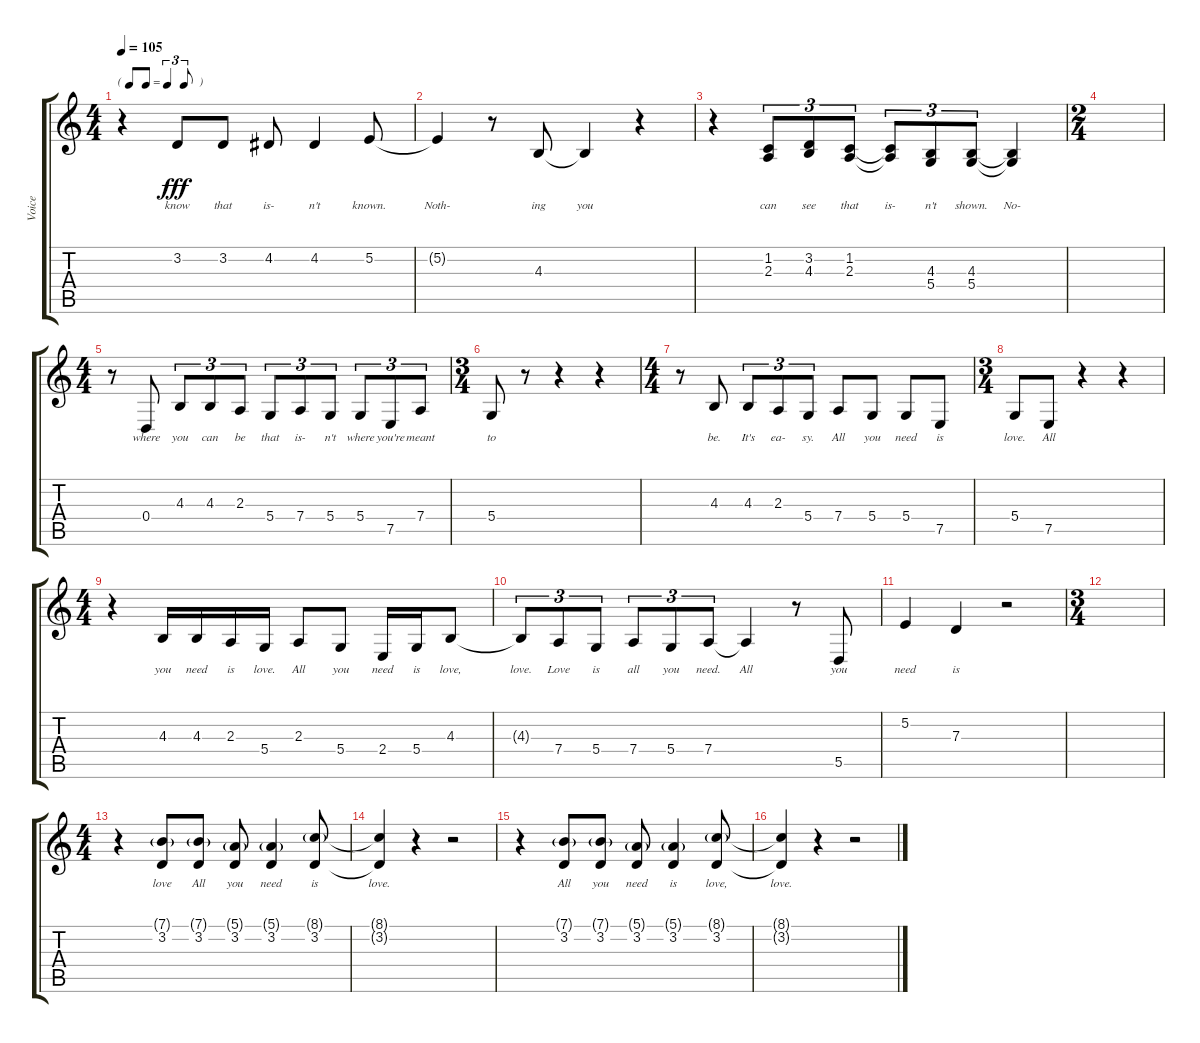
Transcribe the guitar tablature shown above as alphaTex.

\track ("Voice" "Voice") {instrument altosax}
\staff {score tabs}
\tuning (E4 B3 G3 D3 A2 E2) {hide}
\ts (4 4)
\tf triplet8th
\tempo 105
\clef g2
\ks c
r.4{dy fff} 3.2.8{lyrics (0 "know") lyrics (1 "") lyrics (2 "") lyrics (3 "") lyrics (4 "")} 3.2.8{lyrics (0 "that") lyrics (1 "") lyrics (2 "") lyrics (3 "") lyrics (4 "")} 4.2.8{lyrics (0 "is-") lyrics (1 "") lyrics (2 "") lyrics (3 "") lyrics (4 "")} 4.2.4{lyrics (0 "n't") lyrics (1 "") lyrics (2 "") lyrics (3 "") lyrics (4 "")} 5.2.8{lyrics (0 "known.") lyrics (1 "") lyrics (2 "") lyrics (3 "") lyrics (4 "")} |
5.2{t}.4{lyrics (0 "Noth-") lyrics (1 "") lyrics (2 "") lyrics (3 "") lyrics (4 "")} r.8 4.3.8{lyrics (0 "ing") lyrics (1 "") lyrics (2 "") lyrics (3 "") lyrics (4 "")} 4.3{t}.4{lyrics (0 "you") lyrics (1 "") lyrics (2 "") lyrics (3 "") lyrics (4 "")} r.4 |
r.4 (1.2 2.3).8{tu (3 2) lyrics (0 "can") lyrics (1 "") lyrics (2 "") lyrics (3 "") lyrics (4 "")} (3.2 4.3).8{tu (3 2) lyrics (0 "see") lyrics (1 "") lyrics (2 "") lyrics (3 "") lyrics (4 "")} (1.2 2.3).8{tu (3 2) lyrics (0 "that") lyrics (1 "") lyrics (2 "") lyrics (3 "") lyrics (4 "")} (1.2{t} 2.3{t}).8{tu (3 2) lyrics (0 "is-") lyrics (1 "") lyrics (2 "") lyrics (3 "") lyrics (4 "")} (4.3 5.4).8{tu (3 2) lyrics (0 "n't") lyrics (1 "") lyrics (2 "") lyrics (3 "") lyrics (4 "")} (4.3 5.4).8{tu (3 2) lyrics (0 "shown.") lyrics (1 "") lyrics (2 "") lyrics (3 "") lyrics (4 "")} (4.3{t} 5.4{t}).4{lyrics (0 "No-") lyrics (1 "") lyrics (2 "") lyrics (3 "") lyrics (4 "")} |
\ts (2 4)
|
\ts (4 4)
r.8 0.4.8{lyrics (0 "where") lyrics (1 "") lyrics (2 "") lyrics (3 "") lyrics (4 "")} 4.3.8{tu (3 2) lyrics (0 "you") lyrics (1 "") lyrics (2 "") lyrics (3 "") lyrics (4 "")} 4.3.8{tu (3 2) lyrics (0 "can") lyrics (1 "") lyrics (2 "") lyrics (3 "") lyrics (4 "")} 2.3.8{tu (3 2) lyrics (0 "be") lyrics (1 "") lyrics (2 "") lyrics (3 "") lyrics (4 "")} 5.4.8{tu (3 2) lyrics (0 "that") lyrics (1 "") lyrics (2 "") lyrics (3 "") lyrics (4 "")} 7.4.8{tu (3 2) lyrics (0 "is-") lyrics (1 "") lyrics (2 "") lyrics (3 "") lyrics (4 "")} 5.4.8{tu (3 2) lyrics (0 "n't") lyrics (1 "") lyrics (2 "") lyrics (3 "") lyrics (4 "")} 5.4.8{tu (3 2) lyrics (0 "where") lyrics (1 "") lyrics (2 "") lyrics (3 "") lyrics (4 "")} 7.5.8{tu (3 2) lyrics (0 "you're") lyrics (1 "") lyrics (2 "") lyrics (3 "") lyrics (4 "")} 7.4.8{tu (3 2) lyrics (0 "meant") lyrics (1 "") lyrics (2 "") lyrics (3 "") lyrics (4 "")} |
\ts (3 4)
5.4.8{lyrics (0 "to") lyrics (1 "") lyrics (2 "") lyrics (3 "") lyrics (4 "")} r.8 r.4 r.4 |
\ts (4 4)
r.8 4.3.8{lyrics (0 "be.") lyrics (1 "") lyrics (2 "") lyrics (3 "") lyrics (4 "")} 4.3.8{tu (3 2) lyrics (0 "It's") lyrics (1 "") lyrics (2 "") lyrics (3 "") lyrics (4 "")} 2.3.8{tu (3 2) lyrics (0 "ea-") lyrics (1 "") lyrics (2 "") lyrics (3 "") lyrics (4 "")} 5.4.8{tu (3 2) lyrics (0 "sy.") lyrics (1 "") lyrics (2 "") lyrics (3 "") lyrics (4 "")} 7.4.8{lyrics (0 "All") lyrics (1 "") lyrics (2 "") lyrics (3 "") lyrics (4 "")} 5.4.8{lyrics (0 "you") lyrics (1 "") lyrics (2 "") lyrics (3 "") lyrics (4 "")} 5.4.8{lyrics (0 "need") lyrics (1 "") lyrics (2 "") lyrics (3 "") lyrics (4 "")} 7.5.8{lyrics (0 "is") lyrics (1 "") lyrics (2 "") lyrics (3 "") lyrics (4 "")} |
\ts (3 4)
5.4.8{lyrics (0 "love.") lyrics (1 "") lyrics (2 "") lyrics (3 "") lyrics (4 "")} 7.5.8{lyrics (0 "All") lyrics (1 "") lyrics (2 "") lyrics (3 "") lyrics (4 "")} r.4 r.4 |
\ts (4 4)
r.4 4.3.16{lyrics (0 "you") lyrics (1 "") lyrics (2 "") lyrics (3 "") lyrics (4 "")} 4.3.16{lyrics (0 "need") lyrics (1 "") lyrics (2 "") lyrics (3 "") lyrics (4 "")} 2.3.16{lyrics (0 "is") lyrics (1 "") lyrics (2 "") lyrics (3 "") lyrics (4 "")} 5.4.16{lyrics (0 "love.") lyrics (1 "") lyrics (2 "") lyrics (3 "") lyrics (4 "")} 2.3.8{lyrics (0 "All") lyrics (1 "") lyrics (2 "") lyrics (3 "") lyrics (4 "")} 5.4.8{lyrics (0 "you") lyrics (1 "") lyrics (2 "") lyrics (3 "") lyrics (4 "")} 2.4.16{lyrics (0 "need") lyrics (1 "") lyrics (2 "") lyrics (3 "") lyrics (4 "")} 5.4.16{lyrics (0 "is") lyrics (1 "") lyrics (2 "") lyrics (3 "") lyrics (4 "")} 4.3.8{lyrics (0 "love,") lyrics (1 "") lyrics (2 "") lyrics (3 "") lyrics (4 "")} |
4.3{t}.8{tu (3 2) lyrics (0 "love.") lyrics (1 "") lyrics (2 "") lyrics (3 "") lyrics (4 "")} 7.4.8{tu (3 2) lyrics (0 "Love") lyrics (1 "") lyrics (2 "") lyrics (3 "") lyrics (4 "")} 5.4.8{tu (3 2) lyrics (0 "is") lyrics (1 "") lyrics (2 "") lyrics (3 "") lyrics (4 "")} 7.4.8{tu (3 2) lyrics (0 "all") lyrics (1 "") lyrics (2 "") lyrics (3 "") lyrics (4 "")} 5.4.8{tu (3 2) lyrics (0 "you") lyrics (1 "") lyrics (2 "") lyrics (3 "") lyrics (4 "")} 7.4.8{tu (3 2) lyrics (0 "need.") lyrics (1 "") lyrics (2 "") lyrics (3 "") lyrics (4 "")} 7.4{t}.4{lyrics (0 "All") lyrics (1 "") lyrics (2 "") lyrics (3 "") lyrics (4 "")} r.8 5.5.8{lyrics (0 "you") lyrics (1 "") lyrics (2 "") lyrics (3 "") lyrics (4 "")} |
5.2.4{lyrics (0 "need") lyrics (1 "") lyrics (2 "") lyrics (3 "") lyrics (4 "")} 7.3.4{lyrics (0 "is") lyrics (1 "") lyrics (2 "") lyrics (3 "") lyrics (4 "")} r.2 |
\ts (3 4)
|
\ts (4 4)
r.4 (7.1{g} 3.2).8{lyrics (0 "love") lyrics (1 "") lyrics (2 "") lyrics (3 "") lyrics (4 "")} (7.1{g} 3.2).8{lyrics (0 "All") lyrics (1 "") lyrics (2 "") lyrics (3 "") lyrics (4 "")} (5.1{g} 3.2).8{lyrics (0 "you") lyrics (1 "") lyrics (2 "") lyrics (3 "") lyrics (4 "")} (5.1{g} 3.2).4{lyrics (0 "need") lyrics (1 "") lyrics (2 "") lyrics (3 "") lyrics (4 "")} (8.1{g} 3.2).8{lyrics (0 "is") lyrics (1 "") lyrics (2 "") lyrics (3 "") lyrics (4 "")} |
(8.1{t} 3.2{t}).4{lyrics (0 "love.") lyrics (1 "") lyrics (2 "") lyrics (3 "") lyrics (4 "")} r.4 r.2 |
r.4 (7.1{g} 3.2).8{lyrics (0 "All") lyrics (1 "") lyrics (2 "") lyrics (3 "") lyrics (4 "")} (7.1{g} 3.2).8{lyrics (0 "you") lyrics (1 "") lyrics (2 "") lyrics (3 "") lyrics (4 "")} (5.1{g} 3.2).8{lyrics (0 "need") lyrics (1 "") lyrics (2 "") lyrics (3 "") lyrics (4 "")} (5.1{g} 3.2).4{lyrics (0 "is") lyrics (1 "") lyrics (2 "") lyrics (3 "") lyrics (4 "")} (8.1{g} 3.2).8{lyrics (0 "love,") lyrics (1 "") lyrics (2 "") lyrics (3 "") lyrics (4 "")} |
(8.1{t} 3.2{t}).4{lyrics (0 "love.") lyrics (1 "") lyrics (2 "") lyrics (3 "") lyrics (4 "")} r.4 r.2
